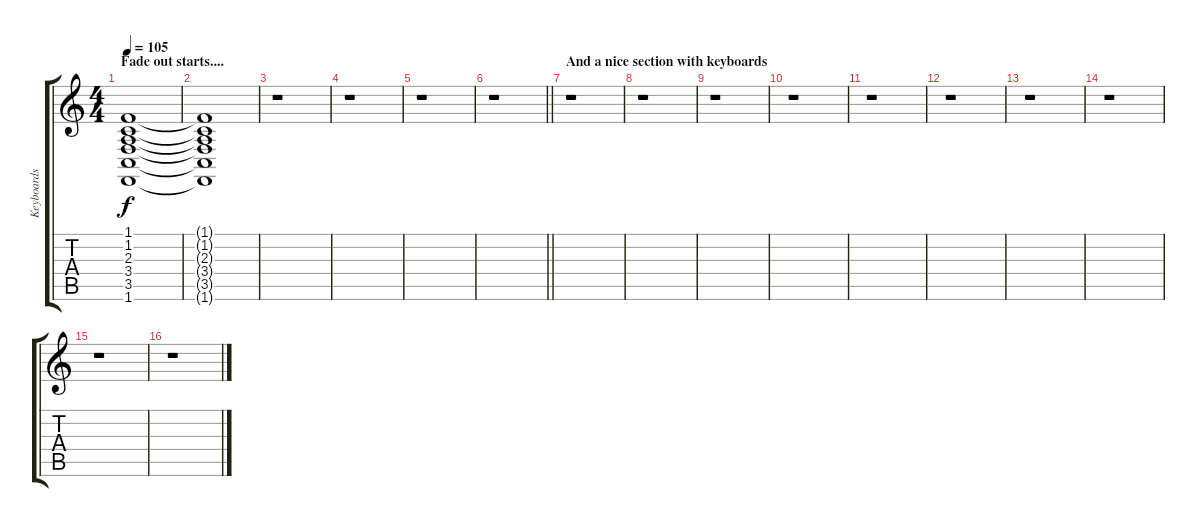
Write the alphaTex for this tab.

\track ("Keyboards 2" "Keyboards ") {instrument stringensemble1}
\staff {score tabs}
\tuning (E4 B3 G3 D3 A2 E2) {hide}
\ts (4 4)
\section ("" "Fade out starts....")
\tempo 105
\clef g2
\ks c
(1.1 1.2 2.3 3.4 3.5 1.6).1{dy f} |
(1.1{t} 1.2{t} 2.3{t} 3.4{t} 3.5{t} 1.6{t}).1 |
r.1 |
r.1 |
r.1 |
\barLineRight lightlight
r.1 |
\section ("" "And a nice section with keyboards")
r.1 |
r.1 |
r.1 |
r.1 |
r.1 |
r.1 |
r.1 |
r.1 |
r.1 |
r.1
